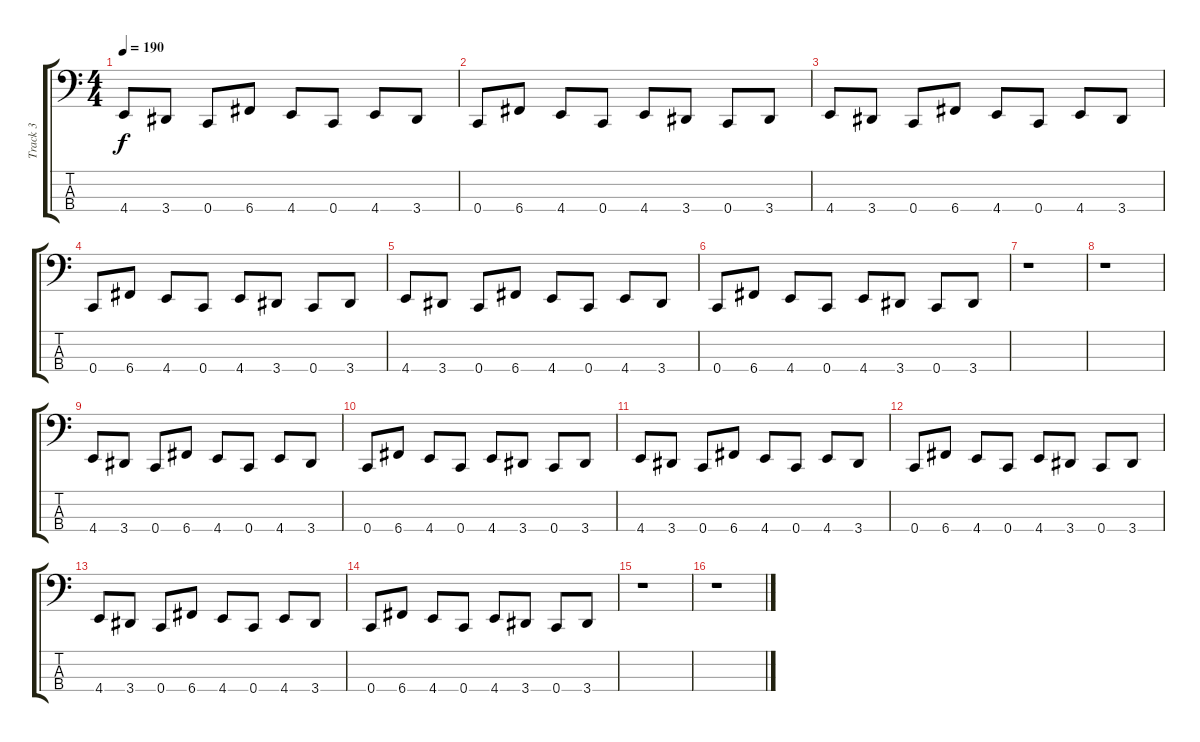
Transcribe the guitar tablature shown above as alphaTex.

\track ("Track 3" "Track 3") {instrument electricbassfinger}
\staff {score tabs}
\tuning (F2 C2 G1 C1) {hide}
\ts (4 4)
\tempo 190
\clef f4
\ks c
4.4.8{dy f} 3.4.8 0.4.8 6.4.8 4.4.8 0.4.8 4.4.8 3.4.8 |
0.4.8 6.4.8 4.4.8 0.4.8 4.4.8 3.4.8 0.4.8 3.4.8 |
4.4.8 3.4.8 0.4.8 6.4.8 4.4.8 0.4.8 4.4.8 3.4.8 |
0.4.8 6.4.8 4.4.8 0.4.8 4.4.8 3.4.8 0.4.8 3.4.8 |
4.4.8 3.4.8 0.4.8 6.4.8 4.4.8 0.4.8 4.4.8 3.4.8 |
0.4.8 6.4.8 4.4.8 0.4.8 4.4.8 3.4.8 0.4.8 3.4.8 |
r.1 |
r.1 |
4.4.8 3.4.8 0.4.8 6.4.8 4.4.8 0.4.8 4.4.8 3.4.8 |
0.4.8 6.4.8 4.4.8 0.4.8 4.4.8 3.4.8 0.4.8 3.4.8 |
4.4.8 3.4.8 0.4.8 6.4.8 4.4.8 0.4.8 4.4.8 3.4.8 |
0.4.8 6.4.8 4.4.8 0.4.8 4.4.8 3.4.8 0.4.8 3.4.8 |
4.4.8 3.4.8 0.4.8 6.4.8 4.4.8 0.4.8 4.4.8 3.4.8 |
0.4.8 6.4.8 4.4.8 0.4.8 4.4.8 3.4.8 0.4.8 3.4.8 |
r.1 |
r.1
